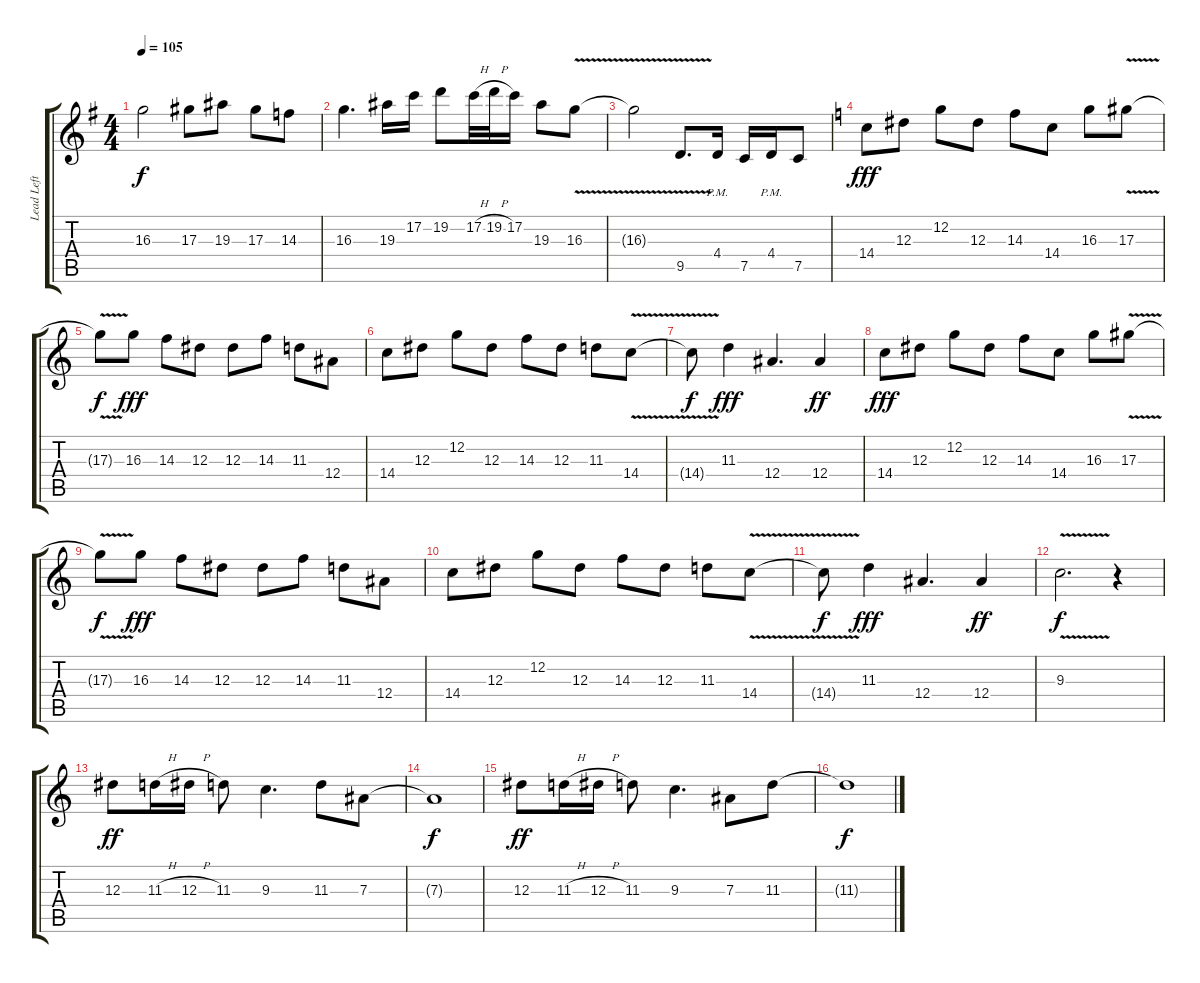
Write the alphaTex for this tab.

\track ("Lead Left" "Lead Left") {instrument distortionguitar}
\staff {score tabs}
\tuning (C4 G3 Eb3 Bb2 F2 C2) {hide}
\ts (4 4)
\tempo 105
\clef g2
\ks g
16.3{t}.2{dy f} 17.3.8 19.3.8 17.3.8 14.3.8 |
16.3.4{d} 19.3.16 17.2.16 19.2.8 17.2{h}.32 19.2{h}.32 17.2.16 19.3.8 16.3{v}.8 |
16.3{t}.2 9.5{v}.8{d} 4.4{pm}.16 7.5.16 4.4{pm}.16 7.5.8 |
\ks c
14.4.8{dy fff} 12.3.8 12.2.8 12.3.8 14.3.8 14.4.8 16.3.8 17.3{v}.8 |
17.3{t}.8{dy f} 16.3.8{dy fff} 14.3.8 12.3.8 12.3.8 14.3.8 11.3.8 12.4.8 |
14.4.8 12.3.8 12.2.8 12.3.8 14.3.8 12.3.8 11.3.8 14.4{v}.8 |
14.4{t}.8{dy f} 11.3.4{dy fff} 12.4.4{d} 12.4.4{dy ff} |
14.4.8{dy fff} 12.3.8 12.2.8 12.3.8 14.3.8 14.4.8 16.3.8 17.3{v}.8 |
17.3{t}.8{dy f} 16.3.8{dy fff} 14.3.8 12.3.8 12.3.8 14.3.8 11.3.8 12.4.8 |
14.4.8 12.3.8 12.2.8 12.3.8 14.3.8 12.3.8 11.3.8 14.4{v}.8 |
14.4{t}.8{dy f} 11.3.4{dy fff} 12.4.4{d} 12.4.4{dy ff} |
9.3{v}.2{d dy f} r.4 |
12.3.8{dy ff} 11.3{h}.16 12.3{h}.16 11.3.8 9.3.4{d} 11.3.8 7.3.8 |
7.3{t}.1{dy f} |
12.3.8{dy ff} 11.3{h}.16 12.3{h}.16 11.3.8 9.3.4{d} 7.3.8 11.3.8 |
11.3{t}.1{dy f}
